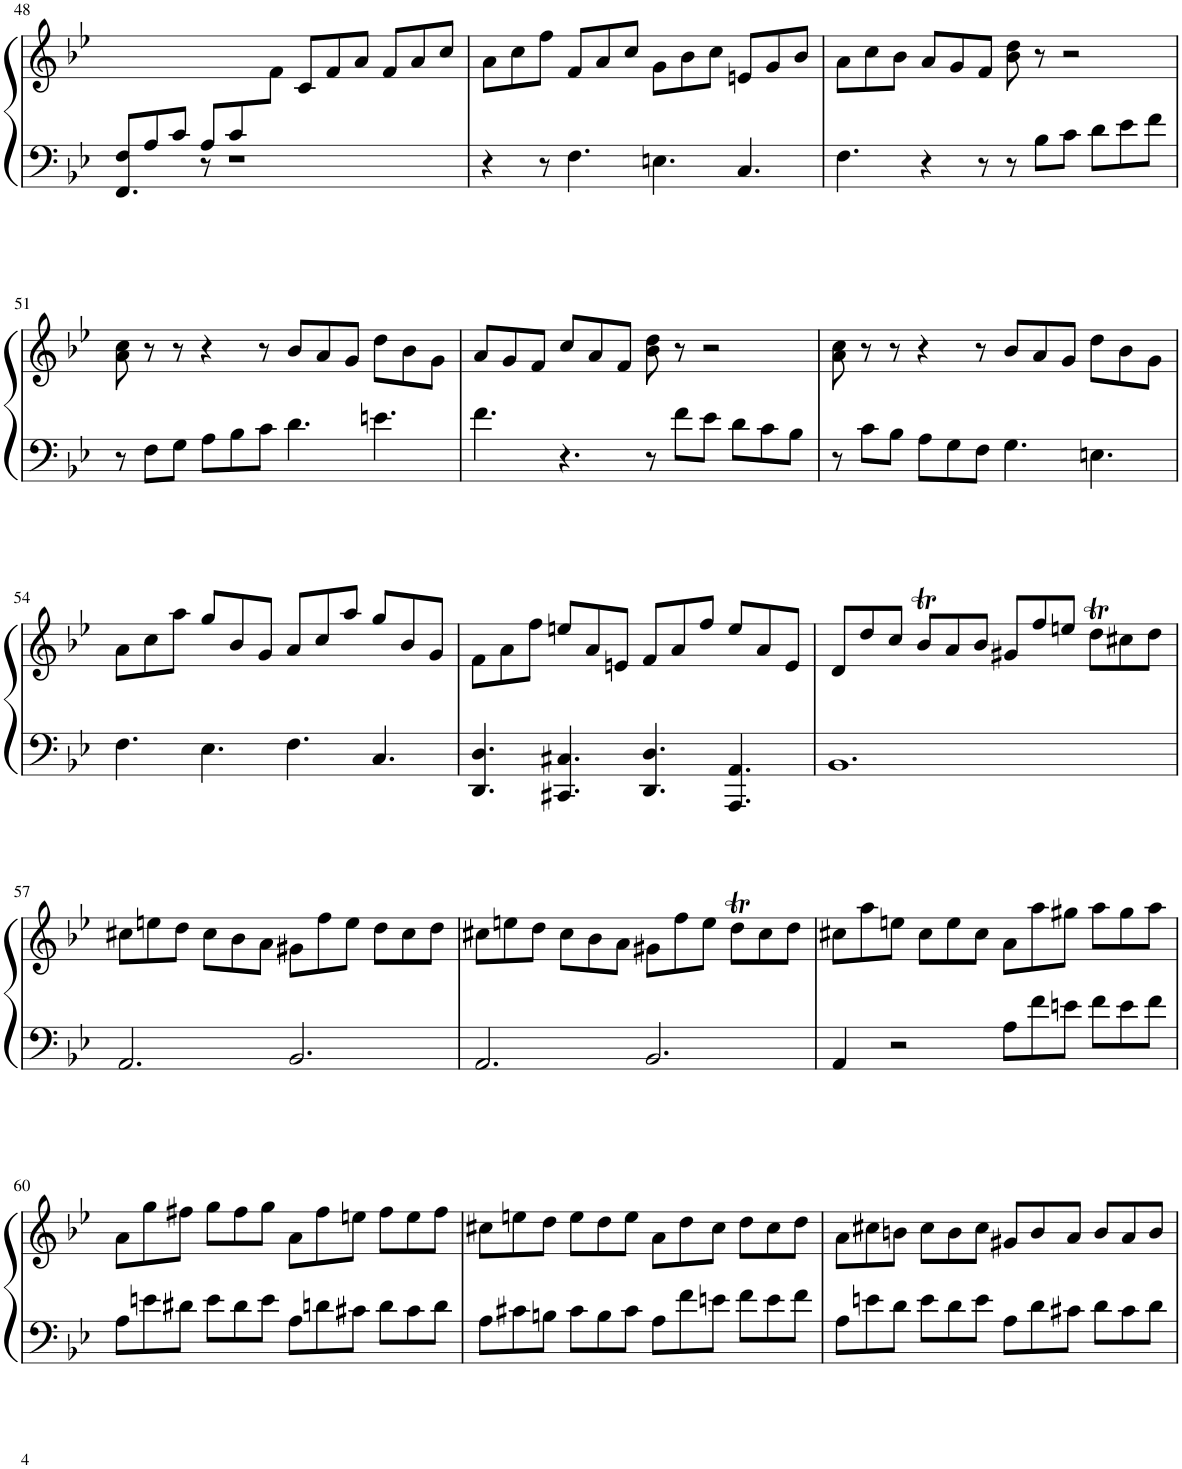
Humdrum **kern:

**kern	**kern
*part1	*part1
*staff2	*staff1
*I"Piano	*
*I'Pno.	*
!!LO:PB:g=z
*clefF4	*clefG2
*k[b-e-]	*k[b-e-]
*M12/8	*M12/8
=48	=48
*^	*
8F/L	4.FF/	8ryy
8A/	.	.
8c/J	.	.
8A/L	8r	.
8c/	1r	.
2..ryy	.	8f\J
.	.	8c/L
.	.	8f/
.	.	8a/J
.	.	8f/L
.	.	8a/
.	.	8cc/J
*v	*v	*
=49	=49
4r	8a\L
.	8cc\
8r	8ff\J
4.F\	8f/L
.	8a/
.	8cc/J
4.En\	8g\L
.	8b-\
.	8cc\J
4.C/	8en/L
.	8g/
.	8b-/J
=50	=50
4.F\	8a\L
.	8cc\
.	8b-\J
4r	8a/L
.	8g/
8r	8f/J
8r	8b-\ 8dd\
8B-\L	8r
8c\J	2r
8d\L	.
8e-\	.
8f\J	.
!!LO:LB:g=z
=51	=51
8r	8a\ 8cc\
8F\L	8r
8G\J	8r
8A\L	4r
8B-\	.
8c\J	8r
4.d\	8b-/L
.	8a/
.	8g/J
4.en\	8dd\L
.	8b-\
.	8g\J
=52	=52
4.f\	8a/L
.	8g/
.	8f/J
4.r	8cc/L
.	8a/
.	8f/J
8r	8b-\ 8dd\
8f\L	8r
8e-\J	2r
8d\L	.
8c\	.
8B-\J	.
=53	=53
8r	8a\ 8cc\
8c\L	8r
8B-\J	8r
8A\L	4r
8G\	.
8F\J	8r
4.G\	8b-/L
.	8a/
.	8g/J
4.En\	8dd\L
.	8b-\
.	8g\J
!!LO:LB:g=z
=54	=54
4.F\	8a\L
.	8cc\
.	8aa\J
4.E-\	8gg/L
.	8b-/
.	8g/J
4.F\	8a/L
.	8cc/
.	8aa/J
4.C/	8gg/L
.	8b-/
.	8g/J
=55	=55
4.DD/ 4.D/	8f\L
.	8a\
.	8ff\J
4.CC#X/ 4.C#X/	8een/L
.	8a/
.	8en/J
4.DD/ 4.D/	8f/L
.	8a/
.	8ff/J
4.AAA/ 4.AA/	8ee/L
.	8a/
.	8e/J
=56	=56
1.BB-	8d/L
.	8dd/
.	8cc/J
.	8b-T/L
.	8a/
.	8b-/J
.	8g#X/L
.	8ff/
.	8een/J
.	8ddt\L
.	8cc#X\
.	8dd\J
!!LO:LB:g=z
=57	=57
2.AA/	8cc#X\L
.	8een\
.	8dd\J
.	8cc#\L
.	8b-\
.	8a\J
2.BB-/	8g#X\L
.	8ff\
.	8ee\J
.	8dd\L
.	8cc#\
.	8dd\J
=58	=58
2.AA/	8cc#X\L
.	8een\
.	8dd\J
.	8cc#\L
.	8b-\
.	8a\J
2.BB-/	8g#X\L
.	8ff\
.	8ee\J
.	8ddt\L
.	8cc#\
.	8dd\J
=59	=59
4AA/	8cc#X\L
.	8aa\
2r	8een\J
.	8cc#\L
.	8ee\
.	8cc#\J
8A\L	8a\L
8f\	8aa\
8en\J	8gg#X\J
8f\L	8aa\L
8e\	8gg#\
8f\J	8aa\J
!!LO:LB:g=z
=60	=60
8A\L	8a\L
8en\	8gg\
8d#X\J	8ff#X\J
8e\L	8gg\L
8d#\	8ff#\
8e\J	8gg\J
8A\L	8a\L
8dn\	8ff#\
8c#X\J	8een\J
8d\L	8ff#\L
8c#\	8ee\
8d\J	8ff#\J
=61	=61
8A\L	8cc#X\L
8c#X\	8een\
8Bn\J	8dd\J
8c#\L	8ee\L
8B\	8dd\
8c#\J	8ee\J
8A\L	8a\L
8f\	8dd\
8en\J	8cc#\J
8f\L	8dd\L
8e\	8cc#\
8f\J	8dd\J
=62	=62
8A\L	8a\L
8en\	8cc#X\
8d\J	8bn\J
8e\L	8cc#\L
8d\	8b\
8e\J	8cc#\J
8A\L	8g#X/L
8d\	8b/
8c#X\J	8a/J
8d\L	8b/L
8c#\	8a/
8d\J	8b/J
=	=
*-	*-
